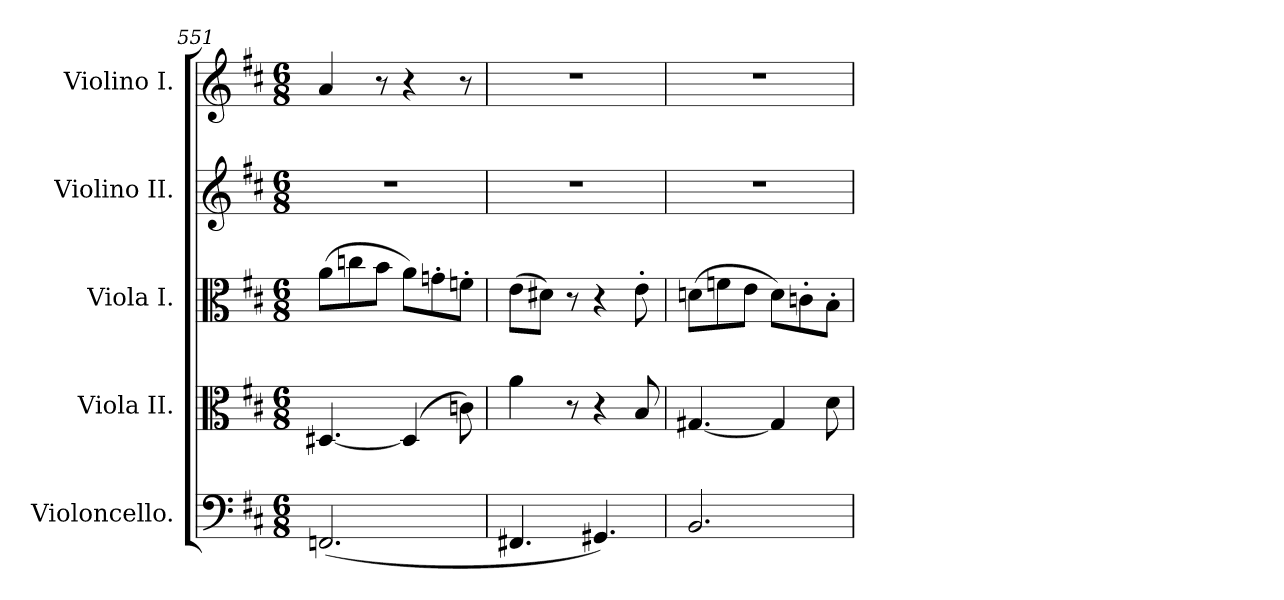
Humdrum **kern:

**kern	**kern	**kern	**kern	**kern
*part5	*part4	*part3	*part2	*part1
*staff5	*staff4	*staff3	*staff2	*staff1
*I"Violoncello.	*I"Viola II.	*I"Viola I.	*I"Violino II.	*I"Violino I.
*I'Vc	*I'Vla	*I'Vla	*I'Vln	*I'Vln
!!LO:LB:g=z
*clefF4	*clefC3	*clefC3	*clefG2	*clefG2
*k[f#c#]	*k[f#c#]	*k[f#c#]	*k[f#c#]	*k[f#c#]
*M6/8	*M6/8	*M6/8	*M6/8	*M6/8
=551	=551	=551	=551	=551
(<2.FFn/	[4.D#X/	(>8a\L	2.r	4a/
.	.	8ccn\	.	.
.	.	8b\J	.	8r
.	(>4D#/]	8a\L)	.	4r
.	.	8gn'\	.	.
.	8cn\)	8fn'\J	.	8r
=552	=552	=552	=552	=552
4.FF#X/	4a\	(>8e\L	2.r	2.r
.	.	8d#X\J)	.	.
.	8r	8r	.	.
4.GG#X/)	4r	4r	.	.
.	8B/	8e'\	.	.
=553	=553	=553	=553	=553
2.BB/	[4.G#X/	(>8dn\L	2.r	2.r
.	.	8fn\	.	.
.	.	8e\J	.	.
.	4G#/]	8d\L)	.	.
.	.	8cn'\	.	.
.	8d\	8B'\J	.	.
=	=	=	=	=
*-	*-	*-	*-	*-
